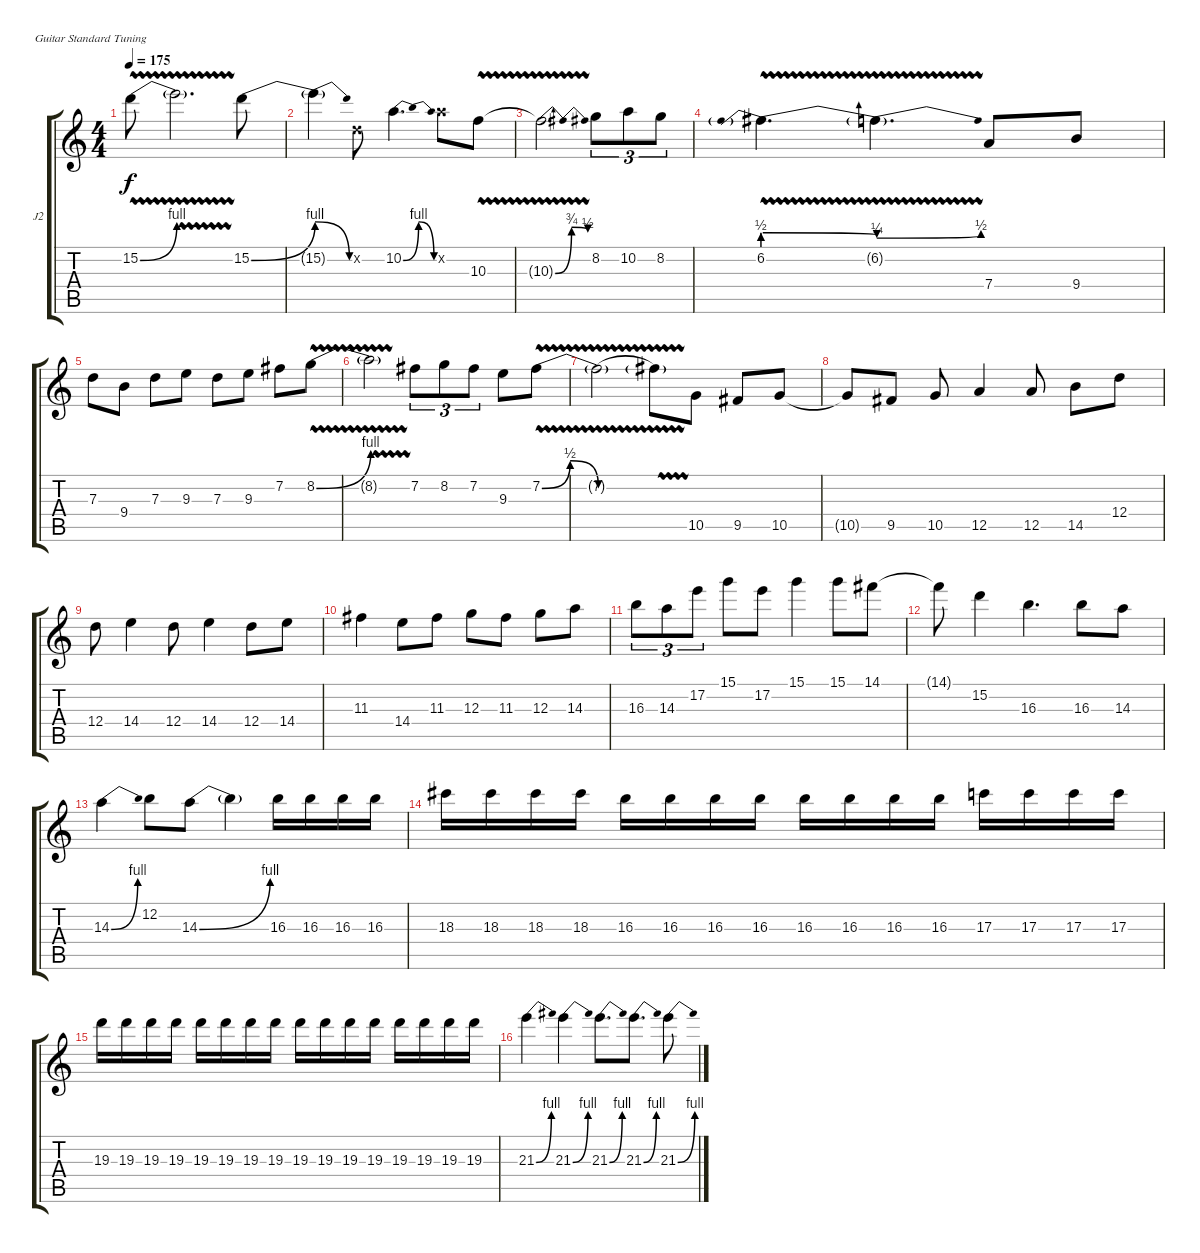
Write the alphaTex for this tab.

\defaultSystemsLayout 4
\bracketExtendMode groupsimilarinstruments
\firstSystemTrackNameOrientation horizontal
\otherSystemsTrackNameOrientation horizontal
\track ("J Mascis 2/solo double" "J2") {instrument electricguitarclean}
\staff {score tabs}
\tuning (E4 B3 G3 D3 A2 E2)
\ts (4 4)
\tempo 175
\clef g2
\ks c
15.2{be (bend 0 0 59.4 4) vw}.8{dy f} 15.2{vw t}.2{d} 15.2{be (bend 0 0 59.4 4)}.8 |
15.2{be (release 37.199999999999996 4 59.4 0) t}.4 3.2{x}.8 10.2{be (bendrelease 0 0 26.4 4 36.6 4 59.4 0)}.4{d} 10.2{x}.8 10.3{vw}.8 |
10.3{be (bendrelease 0 0 36 3 41.4 3 46.8 2) vw t}.2{d} 8.2.8{tu (3 2)} 10.2.8{tu (3 2)} 8.2.8{tu (3 2)} |
6.2{be (prebendrelease 0 2 28.2 1) vw}.4{d} 6.2{be (bend 0 1 59.4 2) vw t}.4{d} 7.4.8 9.4.8 |
7.3.8 9.4.8 7.3.8 9.3.8 7.3.8 9.3.8 7.2.8 8.2{be (bend 0 0 59.4 4) vw}.8 |
8.2{vw t}.2 7.2.8{tu (3 2)} 8.2.8{tu (3 2)} 7.2.8{tu (3 2)} 9.3.8 7.2{be (bendrelease 0 0 27.599999999999998 2 31.2 2 59.4 0) vw}.8 |
7.2{be (hold 0 0 60 0) vw t}.2 7.2{vw t}.8 10.5.8 9.5.8 10.5.8 |
10.5{t}.8 9.5.8 10.5.8 12.5.4 12.5.8 14.5.8 12.4.8 |
12.4.8 14.4.4 12.4.8 14.4.4 12.4.8 14.4.8 |
11.3.4 14.4.8 11.3.8 12.3.8 11.3.8 12.3.8 14.3.8 |
16.3.8{tu (3 2)} 14.3.8{tu (3 2)} 17.2.8{tu (3 2)} 15.1.8 17.2.8 15.1.4 15.1.8 14.1.8 |
14.1{t}.8 15.2.4 16.3.4{d} 16.3.8 14.3.8 |
14.3{be (bend 0 0 22.2 4)}.4 12.2.8 14.3{be (bend 0 0 10.2 4)}.8 14.3{t}.4 16.3.16 16.3.16 16.3.16 16.3.16 |
18.3.16 18.3.16 18.3.16 18.3.16 16.3.16 16.3.16 16.3.16 16.3.16 16.3.16 16.3.16 16.3.16 16.3.16 17.3.16 17.3.16 17.3.16 17.3.16 |
19.3.16 19.3.16 19.3.16 19.3.16 19.3.16 19.3.16 19.3.16 19.3.16 19.3.16 19.3.16 19.3.16 19.3.16 19.3.16 19.3.16 19.3.16 19.3.16 |
21.3{be (bend 0 0 4.2 4)}.4 21.3{be (bend 0 0 4.2 4)}.4 21.3{be (bend 0 0 4.2 4)}.8{d} 21.3{be (bend 0 0 4.2 4)}.8{d} 21.3{be (bend 0 0 4.2 4)}.8
